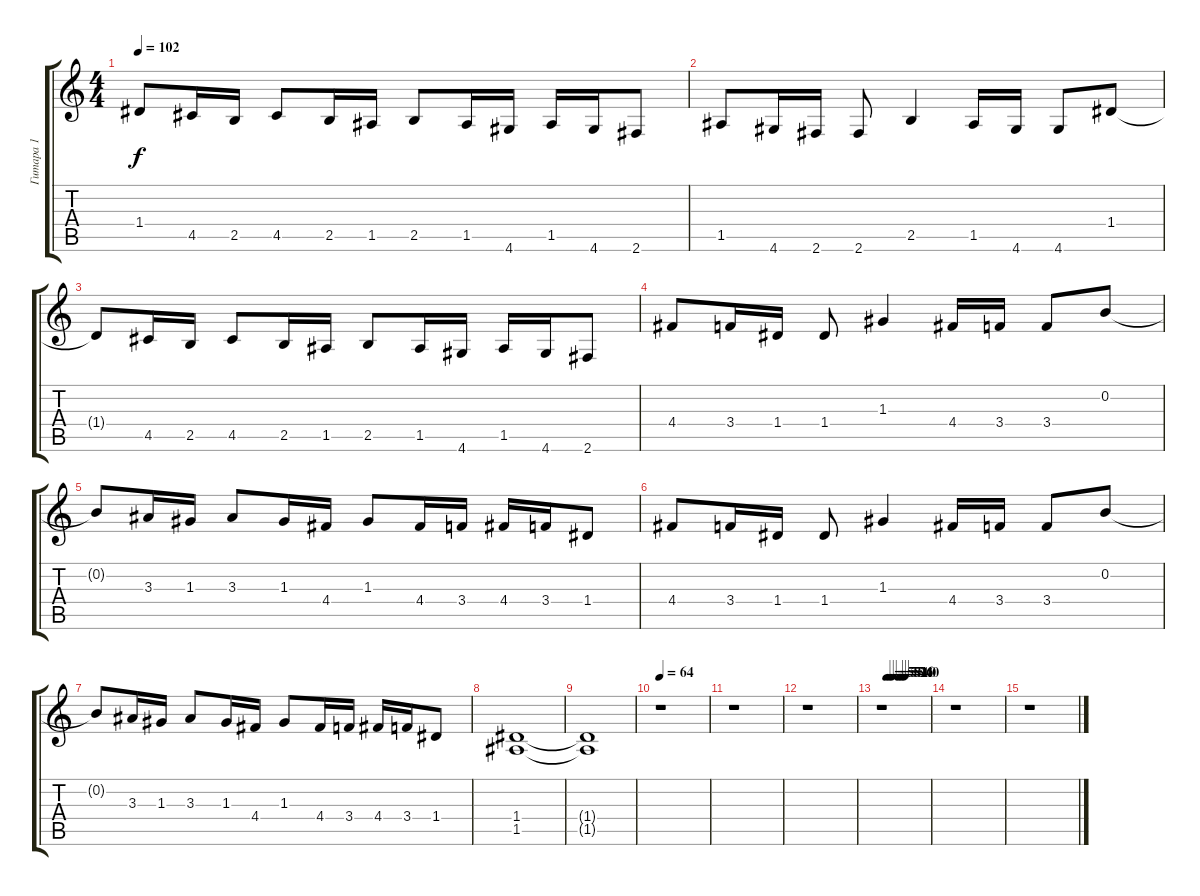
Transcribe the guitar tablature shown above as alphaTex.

\track ("Гитара 1" "Гитара 1") {instrument overdrivenguitar}
\staff {score tabs}
\tuning (E4 B3 G3 D3 A2 E2) {hide}
\ts (4 4)
\tempo 102
\clef g2
\ks c
1.4{t}.8{dy f} 4.5.16 2.5.16 4.5.8 2.5.16 1.5.16 2.5.8 1.5.16 4.6.16 1.5.16 4.6.16 2.6.8 |
1.5.8 4.6.16 2.6.16 2.6.8 2.5.4 1.5.16 4.6.16 4.6.8 1.4.8 |
1.4{t}.8 4.5.16 2.5.16 4.5.8 2.5.16 1.5.16 2.5.8 1.5.16 4.6.16 1.5.16 4.6.16 2.6.8 |
4.4.8 3.4.16 1.4.16 1.4.8 1.3.4 4.4.16 3.4.16 3.4.8 0.2.8 |
0.2{t}.8 3.3.16 1.3.16 3.3.8 1.3.16 4.4.16 1.3.8 4.4.16 3.4.16 4.4.16 3.4.16 1.4.8 |
4.4.8 3.4.16 1.4.16 1.4.8 1.3.4 4.4.16 3.4.16 3.4.8 0.2.8 |
0.2{t}.8 3.3.16 1.3.16 3.3.8 1.3.16 4.4.16 1.3.8 4.4.16 3.4.16 4.4.16 3.4.16 1.4.8 |
(1.4 1.5).1 |
(1.4{t} 1.5{t}).1 |
\tempo 64
r.1 |
r.1 |
r.1 |
\tempo (58 0.125)
\tempo (55 0.1875)
\tempo (52 0.25)
\tempo (46 0.375)
\tempo (10 0.4375)
\tempo (40 0.5)
r.1 |
r.1 |
r.1
